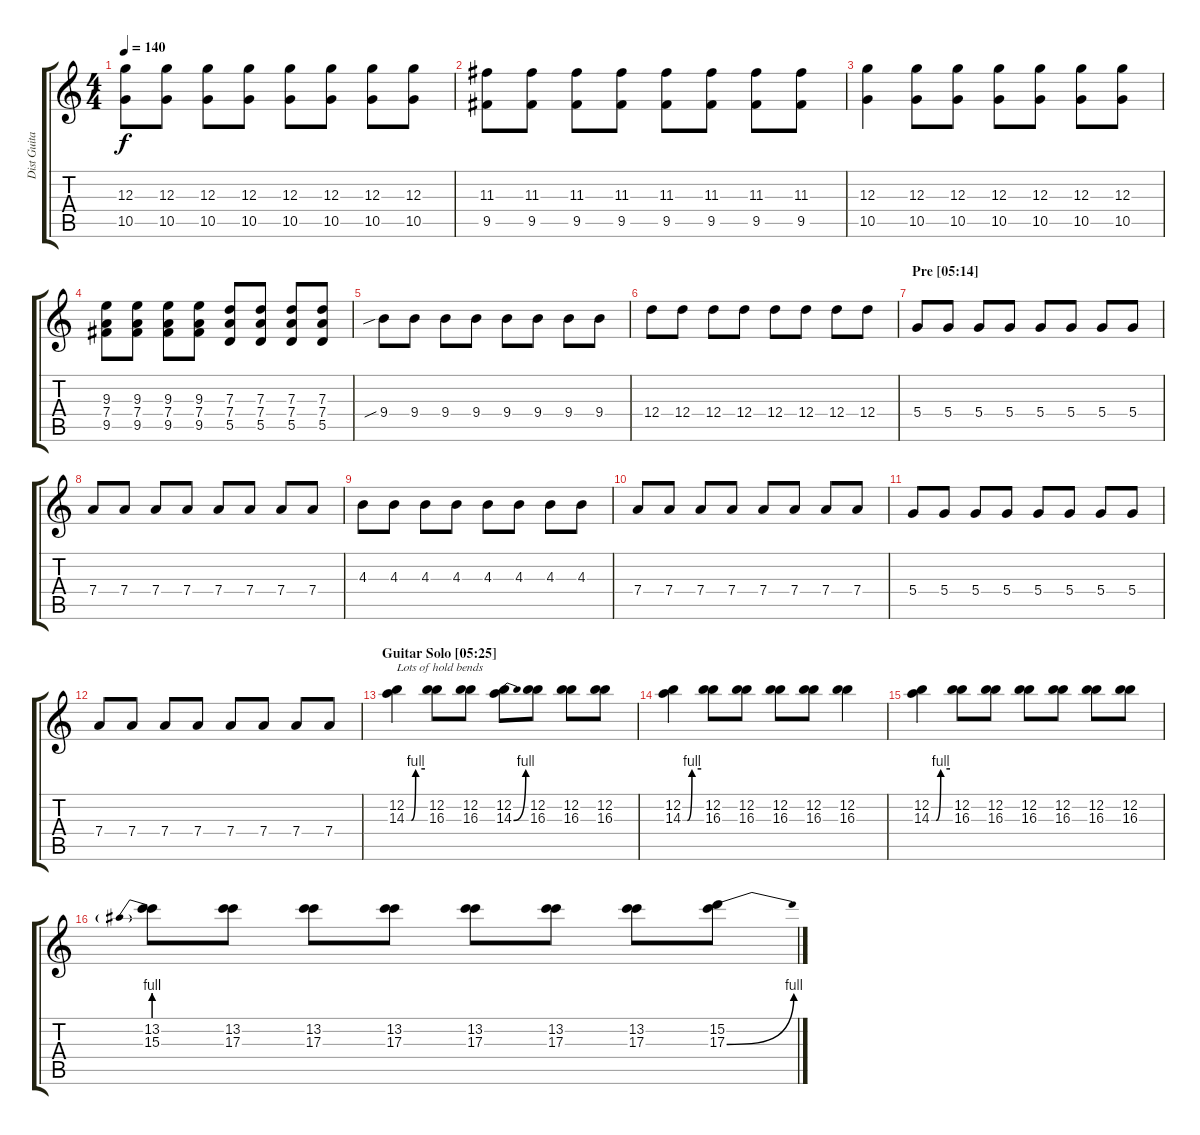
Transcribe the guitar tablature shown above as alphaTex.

\track ("Dist Guitar (Right)" "Dist Guita") {instrument distortionguitar}
\staff {score tabs}
\tuning (E4 B3 G3 D3 A2 E2) {hide}
\ts (4 4)
\tempo 140
\clef g2
\ks c
(12.3 10.5).8{dy f} (12.3 10.5).8 (12.3 10.5).8 (12.3 10.5).8 (12.3 10.5).8 (12.3 10.5).8 (12.3 10.5).8 (12.3 10.5).8 |
(11.3 9.5).8 (11.3 9.5).8 (11.3 9.5).8 (11.3 9.5).8 (11.3 9.5).8 (11.3 9.5).8 (11.3 9.5).8 (11.3 9.5).8 |
\section ("" "")
(12.3 10.5).4 (12.3 10.5).8 (12.3 10.5).8 (12.3 10.5).8 (12.3 10.5).8 (12.3 10.5).8 (12.3 10.5).8 |
(9.3 7.4 9.5).8 (9.3 7.4 9.5).8 (9.3 7.4 9.5).8 (9.3 7.4 9.5).8 (7.3 7.4 5.5).8 (7.3 7.4 5.5).8 (7.3 7.4 5.5).8 (7.3 7.4 5.5).8 |
9.4{sib}.8 9.4.8 9.4.8 9.4.8 9.4.8 9.4.8 9.4.8 9.4.8 |
12.4.8 12.4.8 12.4.8 12.4.8 12.4.8 12.4.8 12.4.8 12.4.8 |
\section ("" "Pre [05:14]")
5.4.8 5.4.8 5.4.8 5.4.8 5.4.8 5.4.8 5.4.8 5.4.8 |
7.4.8 7.4.8 7.4.8 7.4.8 7.4.8 7.4.8 7.4.8 7.4.8 |
4.3.8 4.3.8 4.3.8 4.3.8 4.3.8 4.3.8 4.3.8 4.3.8 |
7.4.8 7.4.8 7.4.8 7.4.8 7.4.8 7.4.8 7.4.8 7.4.8 |
\section ("" "")
5.4.8 5.4.8 5.4.8 5.4.8 5.4.8 5.4.8 5.4.8 5.4.8 |
7.4.8 7.4.8 7.4.8 7.4.8 7.4.8 7.4.8 7.4.8 7.4.8 |
\section ("" "Guitar Solo [05:25]")
(12.2 14.3{be (custom 0 0 16 0 30 4 60 4)}).4{txt "Lots of hold bends" volume 13 instrument overdrivenguitar} (12.2 16.3).8 (12.2 16.3).8 (12.2 14.3{be (bend 0 0 60 4)}).8 (12.2 16.3).8 (12.2 16.3).8 (12.2 16.3).8 |
(12.2 14.3{be (custom 0 0 15 0 30 4 60 4)}).4 (12.2 16.3).8 (12.2 16.3).8 (12.2 16.3).8 (12.2 16.3).8 (12.2 16.3).4 |
(12.2 14.3{be (custom 0 0 15 0 30 4 60 4)}).4 (12.2 16.3).8 (12.2 16.3).8 (12.2 16.3).8 (12.2 16.3).8 (12.2 16.3).8 (12.2 16.3).8 |
(13.2 15.3{be (prebend 0 4 60 4)}).8 (13.2 17.3).8 (13.2 17.3).8 (13.2 17.3).8 (13.2 17.3).8 (13.2 17.3).8 (13.2 17.3).8 (15.2 17.3{be (bend 0 0 60 4)}).8
